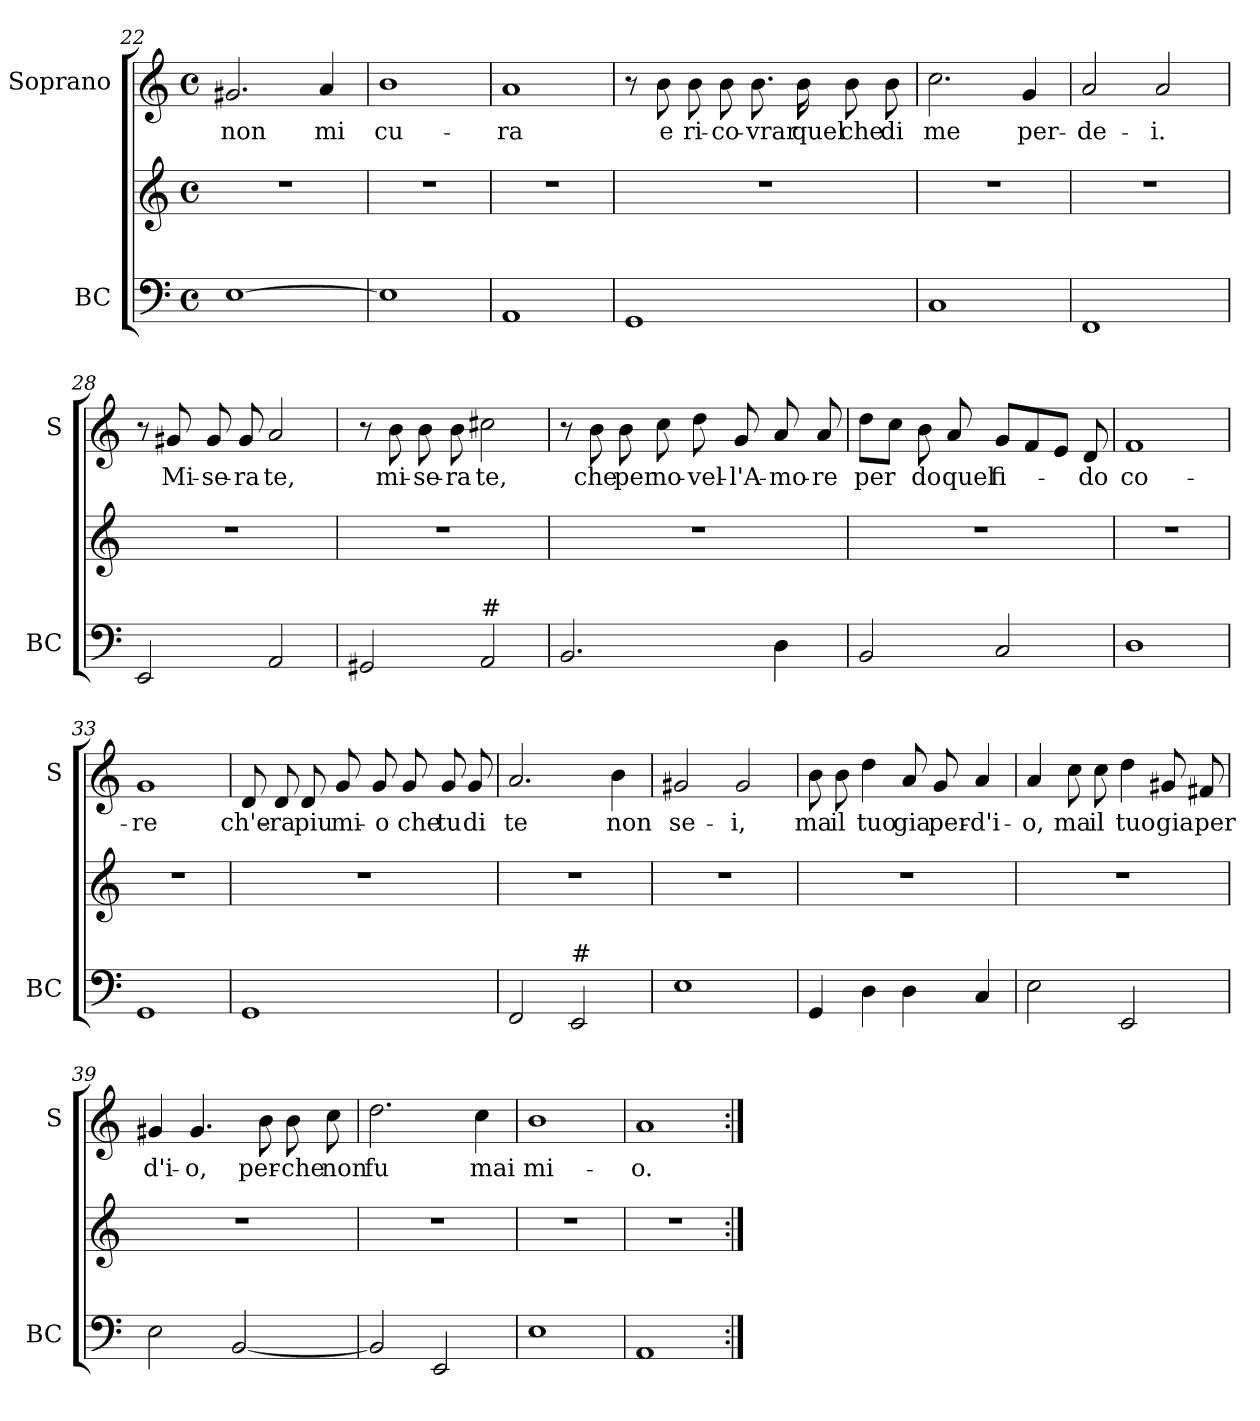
**kern	**kern	**kern	**text
*part2	*part2	*part1	*part1
*staff3	*staff2	*staff1	*staff1
*I"BC	*	*I"Soprano	*
*I'BC	*	*I'S	*
*clefF4	*clefG2	*clefG2	*
*k[]	*k[]	*k[]	*
*C:	*C:	*C:	*
*M4/4	*M4/4	*M4/4	*
*met(c)	*met(c)	*met(c)	*
=22	=22	=22	=22
!	!	!	!LO:LY:b
[1E	1r	2.g#X/	non
!	!	!	!LO:LY:b
.	.	4a/	mi
=23	=23	=23	=23
!	!	!	!LO:LY:b
1E]	1r	1b	cu-
=24	=24	=24	=24
!	!	!	!LO:LY:b
1AA	1r	1a	-ra
=25	=25	=25	=25
1GG	1r	8r	.
!	!	!	!LO:LY:b
.	.	8b\	e
!	!	!	!LO:LY:b
.	.	8b\	ri-
!	!	!	!LO:LY:b
.	.	8b\	-co-
!	!	!	!LO:LY:b
.	.	8.b\	-vrar
!	!	!	!LO:LY:b
.	.	16b\	quel
!	!	!	!LO:LY:b
.	.	8b\	che
!	!	!	!LO:LY:b
.	.	8b\	di
!!LO:LB:g=z
=26	=26	=26	=26
!	!	!	!LO:LY:b
1C	1r	2.cc\	me
!	!	!	!LO:LY:b
.	.	4g/	per-
=27	=27	=27	=27
!	!	!	!LO:LY:b
1FF	1r	2a/	-de-
!	!	!	!LO:LY:b
.	.	2a/	-i.
=28	=28	=28	=28
2EE/	1r	8r	.
!	!	!	!LO:LY:b
.	.	8g#X/	Mi-
!	!	!	!LO:LY:b
.	.	8g#/	-se-
!	!	!	!LO:LY:b
.	.	8g#/	-ra
!	!	!	!LO:LY:b
2AA/	.	2a/	te,
=29	=29	=29	=29
2GG#X/	1r	8r	.
!	!	!	!LO:LY:b
.	.	8b\	mi-
!	!	!	!LO:LY:b
.	.	8b\	-se-
!	!	!	!LO:LY:b
.	.	8b\	-ra
!LO:TX:a:t=#	!	!	!
!	!	!	!LO:LY:b
2AA/	.	2cc#X\	te,
=30	=30	=30	=30
2.BB/	1r	8r	.
!	!	!	!LO:LY:b
.	.	8b\	che
!	!	!	!LO:LY:b
.	.	8b\	per
!	!	!	!LO:LY:b
.	.	8cc\	no-
!	!	!	!LO:LY:b
.	.	8dd\	-vel-
!	!	!	!LO:LY:b
.	.	8g/	-l'A-
!	!	!	!LO:LY:b
4D\	.	8a/	-mo-
!	!	!	!LO:LY:b
.	.	8a/	-re
!!LO:LB:g=z
=31	=31	=31	=31
!	!	!	!LO:LY:b
2BB/	1r	8dd\L	per
.	.	8cc\J	.
!	!	!	!LO:LY:b
.	.	8b\	do
!	!	!	!LO:LY:b
.	.	8a/	quel
!	!	!	!LO:LY:b
2C/	.	8g/L	fi-
.	.	8f/	.
.	.	8e/J	.
!	!	!	!LO:LY:b
.	.	8d/	-do
=32	=32	=32	=32
!	!	!	!LO:LY:b
1D	1r	1f	co-
=33	=33	=33	=33
!	!	!	!LO:LY:b
1GG	1r	1g	-re
=34	=34	=34	=34
!	!	!	!LO:LY:b
1GG	1r	8d/	ch'e-
!	!	!	!LO:LY:b
.	.	8d/	-ra
!	!	!	!LO:LY:b
.	.	8d/	piu
!	!	!	!LO:LY:b
.	.	8g/	mi-
!	!	!	!LO:LY:b
.	.	8g/	-o
!	!	!	!LO:LY:b
.	.	8g/	che
!	!	!	!LO:LY:b
.	.	8g/	tu
!	!	!	!LO:LY:b
.	.	8g/	di
!!LO:PB:g=z
=35	=35	=35	=35
!	!	!	!LO:LY:b
2FF/	1r	2.a/	te
!LO:TX:a:t=#	!	!	!
2EE/	.	.	.
!	!	!	!LO:LY:b
.	.	4b\	non
=36	=36	=36	=36
!	!	!	!LO:LY:b
1E	1r	2g#X/	se-
!	!	!	!LO:LY:b
.	.	2g#/	-i,
=37	=37	=37	=37
!	!	!	!LO:LY:b
4GG/	1r	8b\	ma
!	!	!	!LO:LY:b
.	.	8b\	il
!	!	!	!LO:LY:b
4D\	.	4dd\	tuo
!	!	!	!LO:LY:b
4D\	.	8a/	gia
!	!	!	!LO:LY:b
.	.	8g/	per-
!	!	!	!LO:LY:b
4C/	.	4a/	-d'i-
=38	=38	=38	=38
!	!	!	!LO:LY:b
2E\	1r	4a/	-o,
!	!	!	!LO:LY:b
.	.	8cc\	ma
!	!	!	!LO:LY:b
.	.	8cc\	il
!	!	!	!LO:LY:b
2EE/	.	4dd\	tuo
!	!	!	!LO:LY:b
.	.	8g#X/	gia
!	!	!	!LO:LY:b
.	.	8f#X/	per
!!LO:LB:g=z
=39	=39	=39	=39
!	!	!	!LO:LY:b
2E\	1r	4g#X/	d'i-
!	!	!	!LO:LY:b
.	.	4.g#/	-o,
[2BB/	.	.	.
!	!	!	!LO:LY:b
.	.	8b\	per-
!	!	!	!LO:LY:b
.	.	8b\	-che
!	!	!	!LO:LY:b
.	.	8cc\	non
=40	=40	=40	=40
!	!	!	!LO:LY:b
2BB/]	1r	2.dd\	fu
2EE/	.	.	.
!	!	!	!LO:LY:b
.	.	4cc\	mai
=41	=41	=41	=41
!	!	!	!LO:LY:b
1E	1r	1b	mi-
=42	=42	=42	=42
!	!	!	!LO:LY:b
1AA	1r	1a	-o.
=:|!	=:|!	=:|!	=:|!
*-	*-	*-	*-
